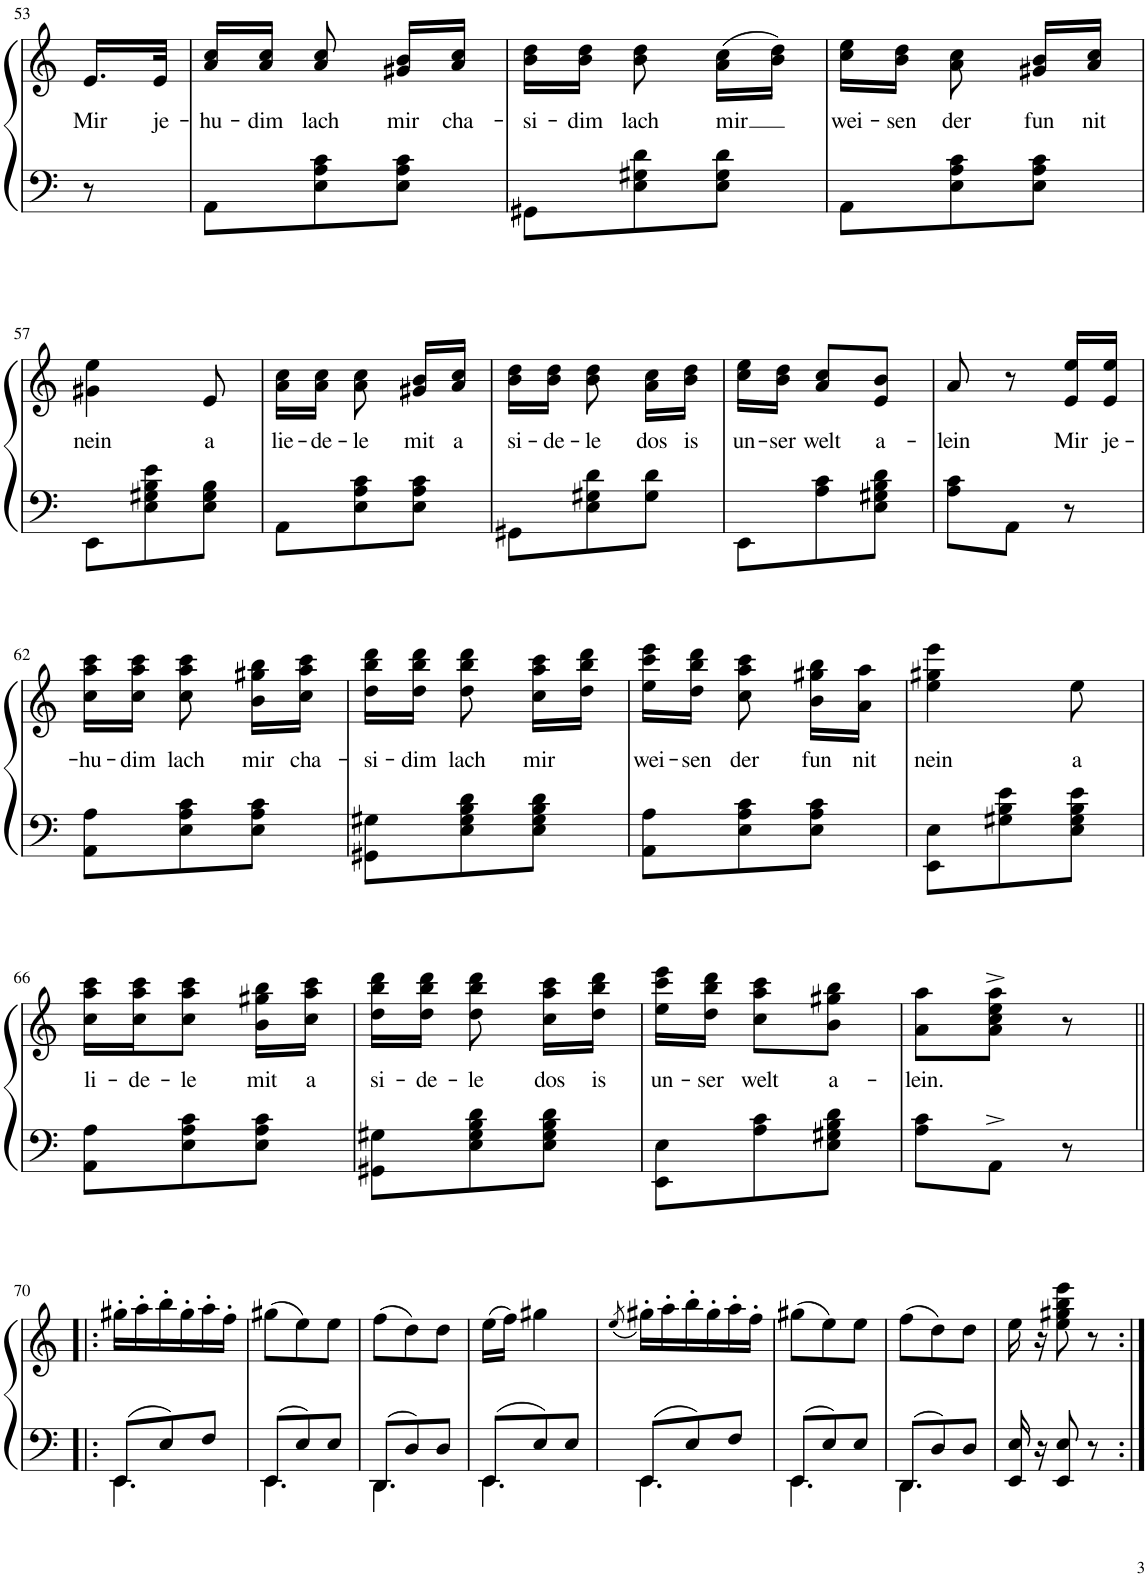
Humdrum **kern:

**kern	**kern	**text
*part1	*part1	*part1
*staff2	*staff1	*staff1
*I"Klavier	*	*
*I'Klav.	*	*
!!LO:PB:g=z
*clefF4	*clefG2	*
*k[]	*k[]	*
*M3/8	*M3/8	*
=53	=53	=53
!	!	!LO:LY:b
8r	16.e/LL	Mir
!	!	!LO:LY:b
.	32e/JJk	je-
=54	=54	=54
!	!	!LO:LY:b
8AA\L	16a/ 16cc/LL	-hu-
!	!	!LO:LY:b
.	16a/ 16cc/JJ	-dim
!	!	!LO:LY:b
8E\ 8A\ 8c\	8a/ 8cc/	lach
!	!	!LO:LY:b
8E\ 8A\ 8c\J	16g#X/ 16b/LL	mir
!	!	!LO:LY:b
.	16a/ 16cc/JJ	cha-
=55	=55	=55
!	!	!LO:LY:b
8GG#X\L	16b\ 16dd\LL	-si-
!	!	!LO:LY:b
.	16b\ 16dd\JJ	-dim
!	!	!LO:LY:b
8E\ 8G#X\ 8d\	8b\ 8dd\	lach
!	!	!LO:LY:b
8E\ 8G#\ 8d\J	(16a\ 16cc\LL	mir
.	16b\ 16dd\JJ)	.
=56	=56	=56
!	!	!LO:LY:b
8AA\L	16cc\ 16ee\LL	wei-
!	!	!LO:LY:b
.	16b\ 16dd\JJ	-sen
!	!	!LO:LY:b
8E\ 8A\ 8c\	8a\ 8cc\	der
!	!	!LO:LY:b
8E\ 8A\ 8c\J	16g#X/ 16b/LL	fun
!	!	!LO:LY:b
.	16a/ 16cc/JJ	nit
!!LO:LB:g=z
=57	=57	=57
!	!	!LO:LY:b
8EE\L	4g#X\ 4ee\	nein
8E\ 8G#X\ 8B\ 8e\	.	.
!	!	!LO:LY:b
8E\ 8G#\ 8B\J	8e/	a
=58	=58	=58
!	!	!LO:LY:b
8AA\L	16a\ 16cc\LL	lie-
!	!	!LO:LY:b
.	16a\ 16cc\JJ	-de-
!	!	!LO:LY:b
8E\ 8A\ 8c\	8a\ 8cc\	-le
!	!	!LO:LY:b
8E\ 8A\ 8c\J	16g#X/ 16b/LL	mit
!	!	!LO:LY:b
.	16a/ 16cc/JJ	a
=59	=59	=59
!	!	!LO:LY:b
8GG#X\L	16b\ 16dd\LL	si-
!	!	!LO:LY:b
.	16b\ 16dd\JJ	-de-
!	!	!LO:LY:b
8E\ 8G#X\ 8d\	8b\ 8dd\	-le
!	!	!LO:LY:b
8G#\ 8d\J	16a\ 16cc\LL	dos
!	!	!LO:LY:b
.	16b\ 16dd\JJ	is
=60	=60	=60
!	!	!LO:LY:b
8EE\L	16cc\ 16ee\LL	un-
!	!	!LO:LY:b
.	16b\ 16dd\JJ	-ser
!	!	!LO:LY:b
8A\ 8c\	8a/ 8cc/L	welt
!	!	!LO:LY:b
8E\ 8G#X\ 8B\ 8d\J	8e/ 8b/J	a-
=61	=61	=61
!	!	!LO:LY:b
8A\ 8c\L	8a/	-lein
8AA\J	8r	.
!	!	!LO:LY:b
8r	16e/ 16ee/LL	Mir
!	!	!LO:LY:b
.	16e/ 16ee/JJ	je-
!!LO:LB:g=z
=62	=62	=62
!	!	!LO:LY:b
8AA\ 8A\L	16cc\ 16aa\ 16ccc\LL	-hu-
!	!	!LO:LY:b
.	16cc\ 16aa\ 16ccc\JJ	-dim
!	!	!LO:LY:b
8E\ 8A\ 8c\	8cc\ 8aa\ 8ccc\	lach
!	!	!LO:LY:b
8E\ 8A\ 8c\J	16b\ 16gg#X\ 16bb\LL	mir
!	!	!LO:LY:b
.	16cc\ 16aa\ 16ccc\JJ	cha-
=63	=63	=63
!	!	!LO:LY:b
8GG#X\ 8G#X\L	16dd\ 16bb\ 16ddd\LL	-si-
!	!	!LO:LY:b
.	16dd\ 16bb\ 16ddd\JJ	-dim
!	!	!LO:LY:b
8E\ 8G#\ 8B\ 8d\	8dd\ 8bb\ 8ddd\	lach
!	!	!LO:LY:b
8E\ 8G#\ 8B\ 8d\J	16cc\ 16aa\ 16ccc\LL	mir
.	16dd\ 16bb\ 16ddd\JJ	.
=64	=64	=64
!	!	!LO:LY:b
8AA\ 8A\L	16ee\ 16ccc\ 16eee\LL	wei-
!	!	!LO:LY:b
.	16dd\ 16bb\ 16ddd\JJ	-sen
!	!	!LO:LY:b
8E\ 8A\ 8c\	8cc\ 8aa\ 8ccc\	der
!	!	!LO:LY:b
8E\ 8A\ 8c\J	16b\ 16gg#X\ 16bb\LL	fun
!	!	!LO:LY:b
.	16a\ 16aa\JJ	nit
=65	=65	=65
!	!	!LO:LY:b
8EE\ 8E\L	4ee\ 4gg#X\ 4eee\	nein
8G#X\ 8B\ 8e\	.	.
!	!	!LO:LY:b
8E\ 8G#\ 8B\ 8e\J	8ee\	a
!!LO:LB:g=z
=66	=66	=66
!	!	!LO:LY:b
8AA\ 8A\L	16cc\ 16aa\ 16ccc\LL	li-
!	!	!LO:LY:b
.	16cc\ 16aa\ 16ccc\J	-de-
!	!	!LO:LY:b
8E\ 8A\ 8c\	8cc\ 8aa\ 8ccc\J	-le
!	!	!LO:LY:b
8E\ 8A\ 8c\J	16b\ 16gg#X\ 16bb\LL	mit
!	!	!LO:LY:b
.	16cc\ 16aa\ 16ccc\JJ	a
=67	=67	=67
!	!	!LO:LY:b
8GG#X\ 8G#X\L	16dd\ 16bb\ 16ddd\LL	si-
!	!	!LO:LY:b
.	16dd\ 16bb\ 16ddd\JJ	-de-
!	!	!LO:LY:b
8E\ 8G#\ 8B\ 8d\	8dd\ 8bb\ 8ddd\	-le
!	!	!LO:LY:b
8E\ 8G#\ 8B\ 8d\J	16cc\ 16aa\ 16ccc\LL	dos
!	!	!LO:LY:b
.	16dd\ 16bb\ 16ddd\JJ	is
=68	=68	=68
!	!	!LO:LY:b
8EE\ 8E\L	16ee\ 16ccc\ 16eee\LL	un-
!	!	!LO:LY:b
.	16dd\ 16bb\ 16ddd\JJ	-ser
!	!	!LO:LY:b
8A\ 8c\	8cc\ 8aa\ 8ccc\L	welt
!	!	!LO:LY:b
8E\ 8G#X\ 8B\ 8d\J	8b\ 8gg#X\ 8bb\J	a-
=69	=69	=69
!	!	!LO:LY:b
8A\ 8c\L	8a\ 8aa\L	-lein.
8AA^\J	8a\^ 8cc\^ 8ee\^ 8aa\^J	.
8r	8r	.
!!LO:LB:g=z
=70!|:	=70!|:	=70!|:
*^	*	*
8EE/L	4.EE\	16gg#X'\LL	.
.	.	16aa'\	.
8E/	.	16bb'\	.
.	.	16gg#'\	.
8F/J	.	16aa'\	.
.	.	16ff'\JJ	.
=71	=71	=71	=71
8EE/L	4.EE\	(8gg#X\L	.
8E/	.	8ee\)	.
8E/J	.	8ee\J	.
=72	=72	=72	=72
8DD/L	4.DD\	(8ff\L	.
8D/	.	8dd\)	.
8D/J	.	8dd\J	.
=73	=73	=73	=73
8EE/L	4.EE\	(16ee\LL	.
.	.	16ff\JJ)	.
8E/	.	4gg#X\	.
8E/J	.	.	.
=74	=74	=74	=74
.	.	(8qee/	.
8EE/L	4.EE\	16gg#X'\LL)	.
.	.	16aa'\	.
8E/	.	16bb'\	.
.	.	16gg#'\	.
8F/J	.	16aa'\	.
.	.	16ff'\JJ	.
=75	=75	=75	=75
8EE/L	4.EE\	(8gg#X\L	.
8E/	.	8ee\)	.
8E/J	.	8ee\J	.
=76	=76	=76	=76
8DD/L	4.DD\	(8ff\L	.
8D/	.	8dd\)	.
8D/J	.	8dd\J	.
*v	*v	*	*
=77	=77	=77
16EE/ 16E/	16ee\	.
16r	16r	.
8EE/ 8E/	8ee\ 8gg#X\ 8bb\ 8eee\	.
8r	8r	.
=:|!	=:|!	=:|!
*-	*-	*-
